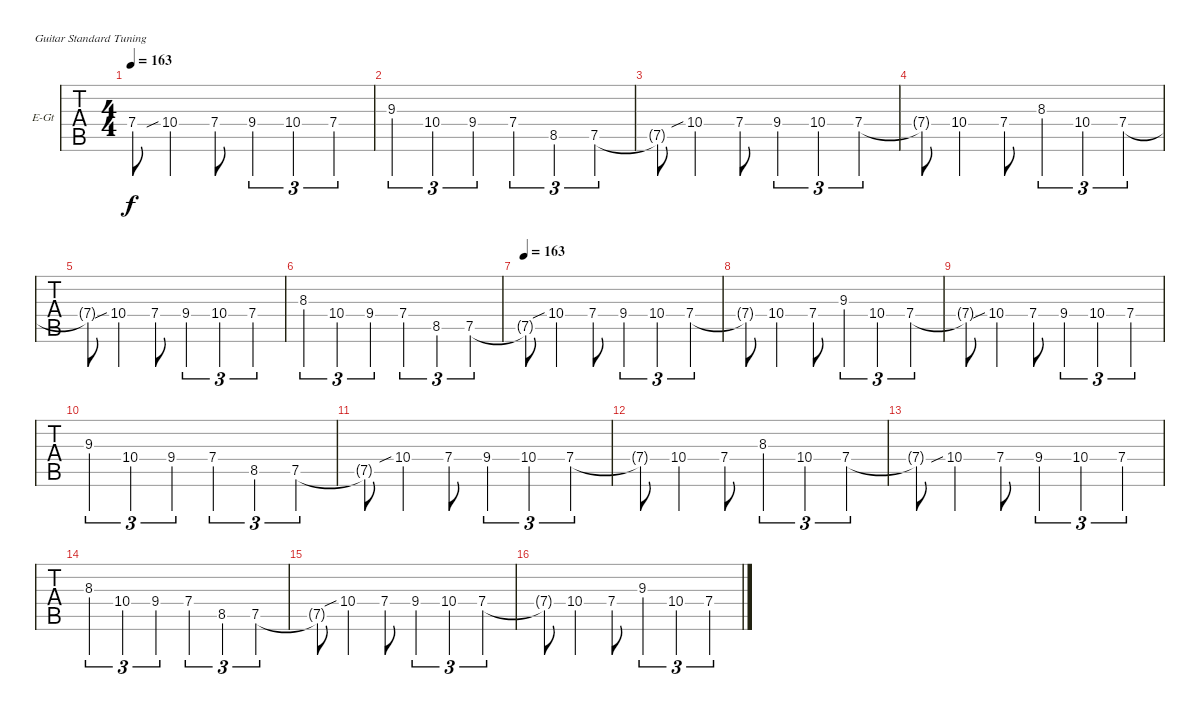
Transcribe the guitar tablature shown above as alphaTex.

\bracketExtendMode groupsimilarinstruments
\firstSystemTrackNameOrientation horizontal
\otherSystemsTrackNameOrientation horizontal
\track ("Guitar 02" "E-Gt") {instrument overdrivenguitar}
\staff {tabs}
\tuning (E4 B3 G3 D3 A2 E2)
\ts (4 4)
\tempo 163
\clef g2
\ks c
7.4{t}.8{dy f} 10.4{sib}.4 7.4.8 9.4.4{tu (3 2)} 10.4.4{tu (3 2)} 7.4.4{tu (3 2)} |
9.3.4{tu (3 2)} 10.4.4{tu (3 2)} 9.4.4{tu (3 2)} 7.4.4{tu (3 2)} 8.5.4{tu (3 2)} 7.5.4{tu (3 2)} |
7.5{t}.8 10.4{sib}.4 7.4.8 9.4.4{tu (3 2)} 10.4.4{tu (3 2)} 7.4.4{tu (3 2)} |
7.4{t}.8 10.4.4 7.4.8 8.3.4{tu (3 2)} 10.4.4{tu (3 2)} 7.4.4{tu (3 2)} |
7.4{t}.8 10.4{sib}.4 7.4.8 9.4.4{tu (3 2)} 10.4.4{tu (3 2)} 7.4.4{tu (3 2)} |
8.3.4{tu (3 2)} 10.4.4{tu (3 2)} 9.4.4{tu (3 2)} 7.4.4{tu (3 2)} 8.5.4{tu (3 2)} 7.5.4{tu (3 2)} |
\tempo 163
7.5{t}.8 10.4{sib}.4 7.4.8 9.4.4{tu (3 2)} 10.4.4{tu (3 2)} 7.4.4{tu (3 2)} |
7.4{t}.8 10.4.4 7.4.8 9.3.4{tu (3 2)} 10.4.4{tu (3 2)} 7.4.4{tu (3 2)} |
7.4{t}.8 10.4{sib}.4 7.4.8 9.4.4{tu (3 2)} 10.4.4{tu (3 2)} 7.4.4{tu (3 2)} |
9.3.4{tu (3 2)} 10.4.4{tu (3 2)} 9.4.4{tu (3 2)} 7.4.4{tu (3 2)} 8.5.4{tu (3 2)} 7.5.4{tu (3 2)} |
7.5{t}.8 10.4{sib}.4 7.4.8 9.4.4{tu (3 2)} 10.4.4{tu (3 2)} 7.4.4{tu (3 2)} |
7.4{t}.8 10.4.4 7.4.8 8.3.4{tu (3 2)} 10.4.4{tu (3 2)} 7.4.4{tu (3 2)} |
7.4{t}.8 10.4{sib}.4 7.4.8 9.4.4{tu (3 2)} 10.4.4{tu (3 2)} 7.4.4{tu (3 2)} |
8.3.4{tu (3 2)} 10.4.4{tu (3 2)} 9.4.4{tu (3 2)} 7.4.4{tu (3 2)} 8.5.4{tu (3 2)} 7.5.4{tu (3 2)} |
7.5{t}.8 10.4{sib}.4 7.4.8 9.4.4{tu (3 2)} 10.4.4{tu (3 2)} 7.4.4{tu (3 2)} |
7.4{t}.8 10.4.4 7.4.8 9.3.4{tu (3 2)} 10.4.4{tu (3 2)} 7.4.4{tu (3 2)}
